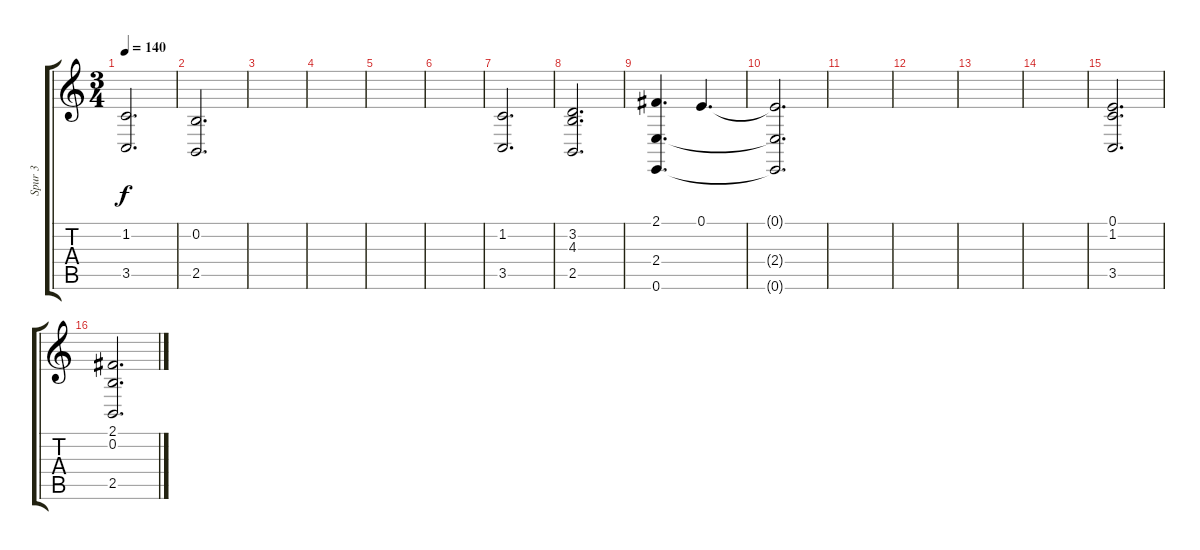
\track ("Spur 3" "Spur 3") {instrument stringensemble1}
\staff {score tabs}
\tuning (E4 B3 G3 D3 A2 E2) {hide}
\ts (3 4)
\tempo 140
\clef g2
\ks c
(1.2 3.5).2{d dy f} |
(0.2 2.5).2{d} |
|
|
|
|
(1.2 3.5).2{d} |
(3.2 4.3 2.5).2{d} |
(2.1 2.4 0.6).4{d} 0.1.4{d} |
(0.1{t} 2.4{t} 0.6{t}).2{d} |
|
|
|
|
(0.1 1.2 3.5).2{d} |
(2.1 0.2 2.5).2{d}
